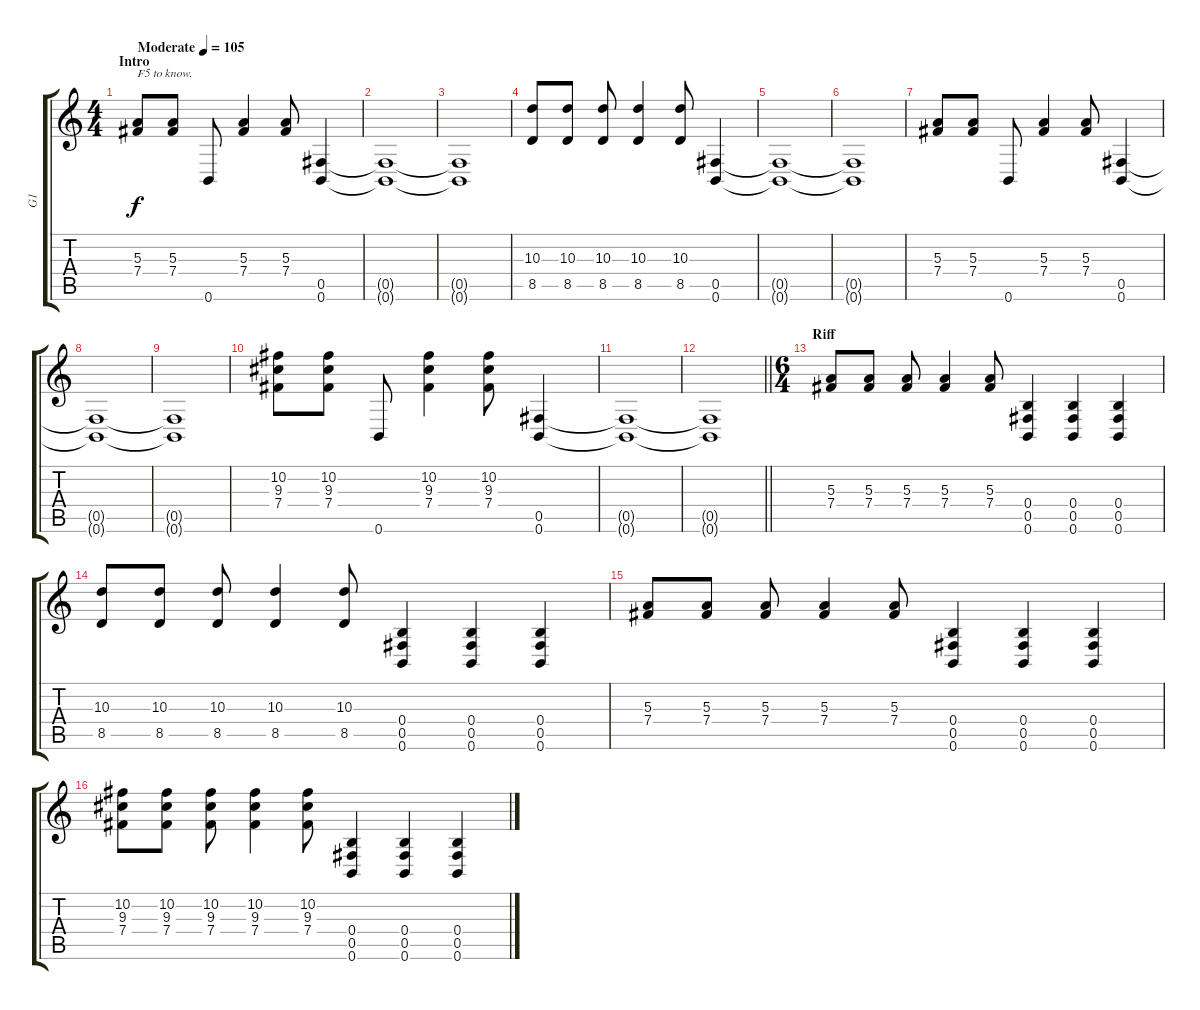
\track ("G1" "G1") {instrument distortionguitar}
\staff {score tabs}
\tuning (Db4 Ab3 E3 B2 Gb2 B1) {hide}
\ts (4 4)
\section ("" "Intro")
\tempo (105 "Moderate")
\clef g2
\ks c
(5.3 7.4).8{txt "F5 to know." dy f instrument distortionguitar} (5.3 7.4).8 0.6.8 (5.3 7.4).4 (5.3 7.4).8 (0.5 0.6).4 |
(0.5{t} 0.6{t}).1 |
(0.5{t} 0.6{t}).1 |
(10.3 8.5).8 (10.3 8.5).8 (10.3 8.5).8 (10.3 8.5).4 (10.3 8.5).8 (0.5 0.6).4 |
(0.5{t} 0.6{t}).1 |
(0.5{t} 0.6{t}).1 |
(5.3 7.4).8 (5.3 7.4).8 0.6.8 (5.3 7.4).4 (5.3 7.4).8 (0.5 0.6).4 |
(0.5{t} 0.6{t}).1 |
(0.5{t} 0.6{t}).1 |
(10.2 9.3 7.4).8 (10.2 9.3 7.4).8 0.6.8 (10.2 9.3 7.4).4 (10.2 9.3 7.4).8 (0.5 0.6).4 |
(0.5{t} 0.6{t}).1 |
\barLineRight lightlight
(0.5{t} 0.6{t}).1 |
\ts (6 4)
\section ("" "Riff")
(5.3 7.4).8 (5.3 7.4).8 (5.3 7.4).8 (5.3 7.4).4 (5.3 7.4).8 (0.4 0.5 0.6).4 (0.4 0.5 0.6).4 (0.4 0.5 0.6).4 |
(10.3 8.5).8 (10.3 8.5).8 (10.3 8.5).8 (10.3 8.5).4 (10.3 8.5).8 (0.4 0.5 0.6).4 (0.4 0.5 0.6).4 (0.4 0.5 0.6).4 |
(5.3 7.4).8 (5.3 7.4).8 (5.3 7.4).8 (5.3 7.4).4 (5.3 7.4).8 (0.4 0.5 0.6).4 (0.4 0.5 0.6).4 (0.4 0.5 0.6).4 |
(10.2 9.3 7.4).8 (10.2 9.3 7.4).8 (10.2 9.3 7.4).8 (10.2 9.3 7.4).4 (10.2 9.3 7.4).8 (0.4 0.5 0.6).4 (0.4 0.5 0.6).4 (0.4 0.5 0.6).4
